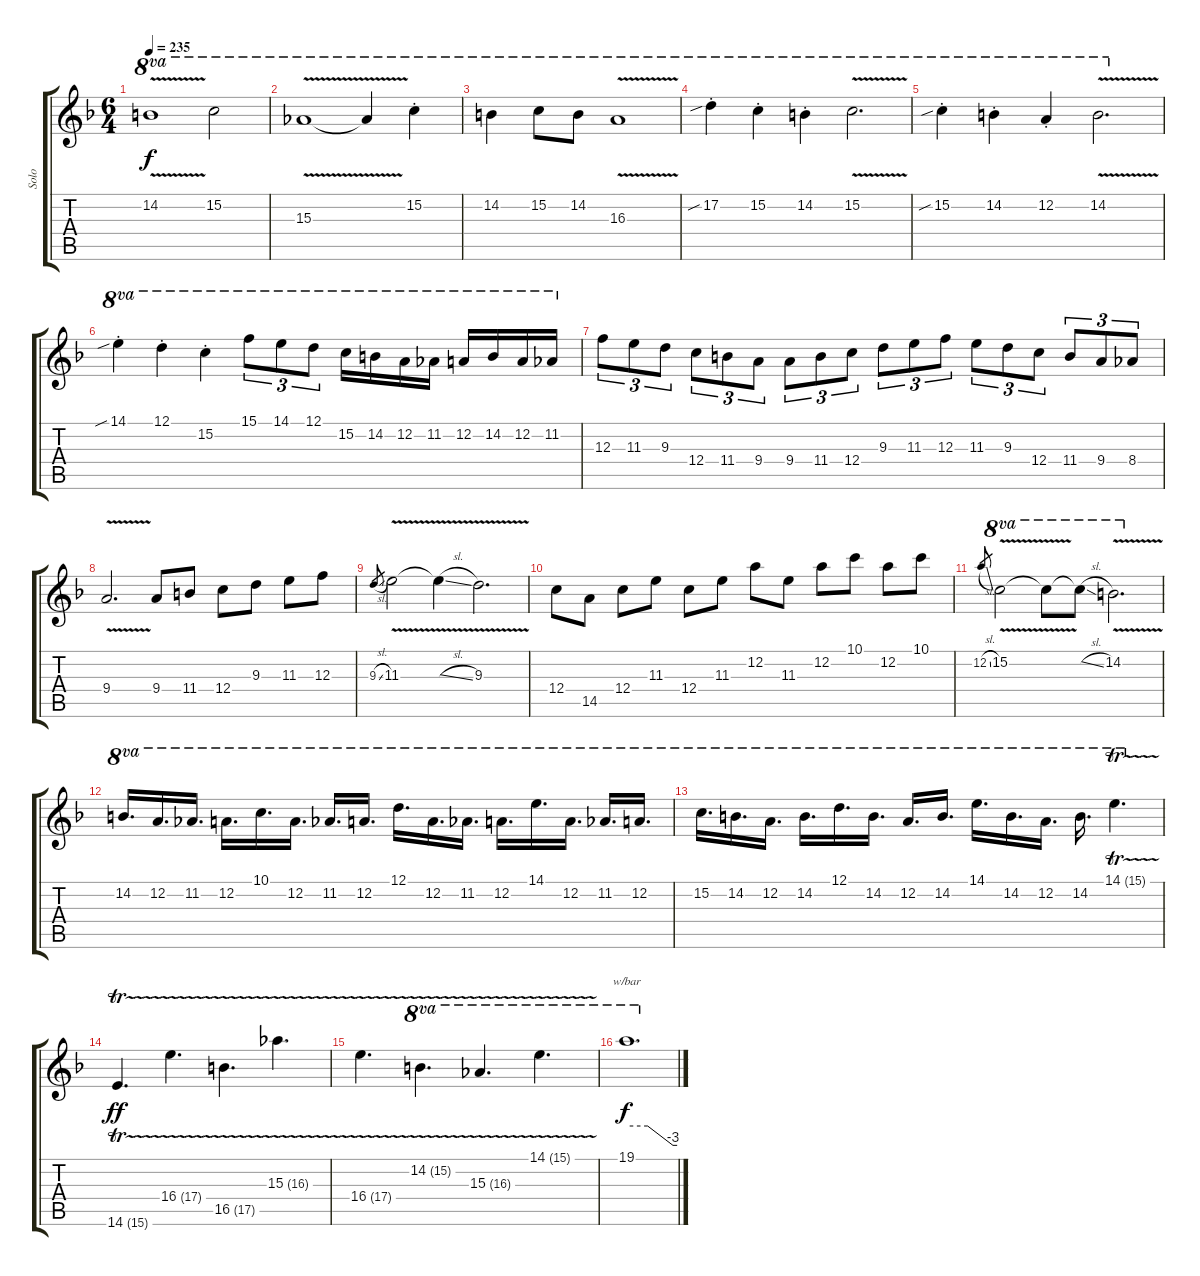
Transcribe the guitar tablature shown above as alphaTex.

\track ("Solo" "Solo") {instrument overdrivenguitar}
\staff {score tabs}
\tuning (D4 A3 F3 C3 G2 D2) {hide}
\ts (6 4)
\tempo 235
\clef g2
\ks f
14.2{v}.1{ot 8va dy f} 15.2.2{ot 8va} |
15.3{v}.1{ot 8va} 15.3{t}.4{ot 8va} 15.2{st}.4{ot 8va} |
14.2.4{ot 8va} 15.2.8{ot 8va} 14.2.8{ot 8va} 16.3{v}.1{ot 8va} |
17.2{sib st}.4{ot 8va} 15.2{st}.4{ot 8va} 14.2{st}.4{ot 8va} 15.2{v}.2{d ot 8va} |
15.2{sib st}.4{ot 8va} 14.2{st}.4{ot 8va} 12.2{st}.4{ot 8va} 14.2{v}.2{d ot 8va} |
14.1{sib st}.4{ot 8va} 12.1{st}.4{ot 8va} 15.2{st}.4{ot 8va} 15.1.8{tu (3 2) ot 8va} 14.1.8{tu (3 2) ot 8va} 12.1.8{tu (3 2) ot 8va} 15.2.16{ot 8va} 14.2.16{ot 8va} 12.2.16{ot 8va} 11.2.16{ot 8va} 12.2.16{ot 8va} 14.2.16{ot 8va} 12.2.16{ot 8va} 11.2.16{ot 8va} |
12.3.8{tu (3 2)} 11.3.8{tu (3 2)} 9.3.8{tu (3 2)} 12.4.8{tu (3 2)} 11.4.8{tu (3 2)} 9.4.8{tu (3 2)} 9.4.8{tu (3 2)} 11.4.8{tu (3 2)} 12.4.8{tu (3 2)} 9.3.8{tu (3 2)} 11.3.8{tu (3 2)} 12.3.8{tu (3 2)} 11.3.8{tu (3 2)} 9.3.8{tu (3 2)} 12.4.8{tu (3 2)} 11.4.8{tu (3 2)} 9.4.8{tu (3 2)} 8.4.8{tu (3 2)} |
9.4{v}.2{d} 9.4.8 11.4.8 12.4.8 9.3.8 11.3.8 12.3.8 |
9.3{sl}.8{gr} 11.3{v}.2 11.3{sl t}.4 9.3{v}.2{d} |
12.4.8 14.5.8 12.4.8 11.3.8 12.4.8 11.3.8 12.2.8 11.3.8 12.2.8 10.1.8 12.2.8 10.1.8 |
12.2{sl}.8{gr} 15.2{v}.2{ot 8va} 15.2{t}.8{ot 8va} 15.2{sl t}.8{ot 8va} 14.2{v}.2{d ot 8va} |
14.2.16{d ot 8va} 12.2.16{d ot 8va} 11.2.16{d ot 8va} 12.2.16{d ot 8va} 10.1.16{d ot 8va} 12.2.16{d ot 8va} 11.2.16{d ot 8va} 12.2.16{d ot 8va} 12.1.16{d ot 8va} 12.2.16{d ot 8va} 11.2.16{d ot 8va} 12.2.16{d ot 8va} 14.1.16{d ot 8va} 12.2.16{d ot 8va} 11.2.16{d ot 8va} 12.2.16{d ot 8va} |
15.2.16{d ot 8va} 14.2.16{d ot 8va} 12.2.16{d ot 8va} 14.2.16{d ot 8va} 12.1.16{d ot 8va} 14.2.16{d ot 8va} 12.2.16{d ot 8va} 14.2.16{d ot 8va} 14.1.16{d ot 8va} 14.2.16{d ot 8va} 12.2.16{d ot 8va} 14.2.16{d ot 8va} 14.1{tr (15 16)}.4{d ot 8va} |
14.6{tr (15 16)}.4{d dy ff} 16.4{tr (17 16)}.4{d} 16.5{tr (17 16)}.4{d} 15.3{tr (16 16)}.4{d} |
16.4{tr (17 16)}.4{d} 14.2{tr (15 16)}.4{d ot 8va} 15.3{tr (16 16)}.4{d ot 8va} 14.1{tr (15 16)}.4{d ot 8va} |
19.1.1{d tbe (custom default 0 0 25 0 55 -12 60 -12) ot 8va dy f}
